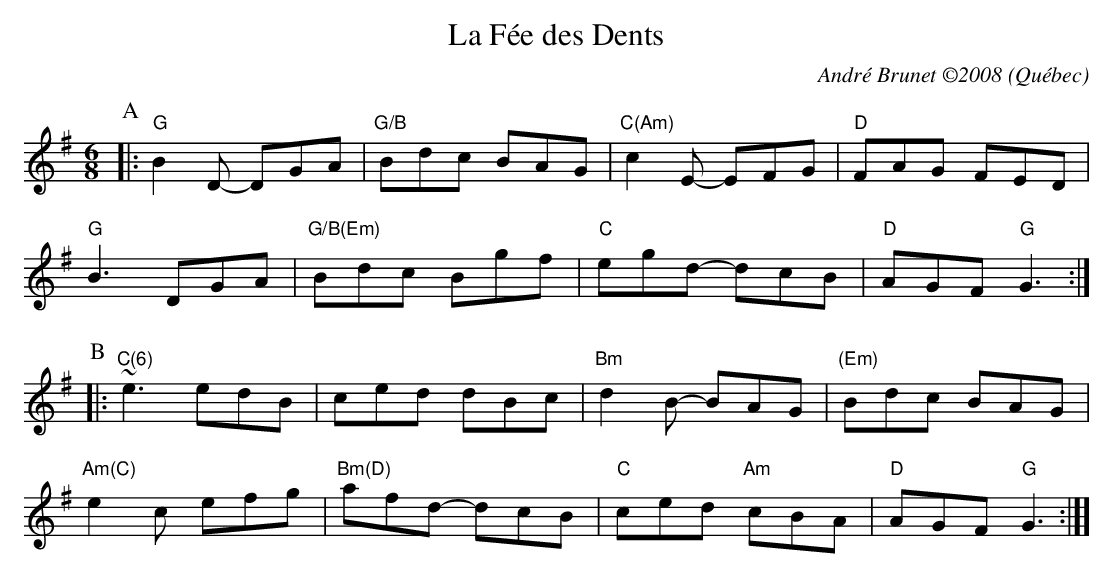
X:1
T:La Fée des Dents
C:André Brunet ©2008
O:Québec
M:6/8
L:1/8
K:Gmaj
P:A
|: "G"B2D- DGA | "G/B" Bdc BAG | "C(Am)" c2 E- EFG | "D" FAG FED |
"G" B3 DGA | "G/B(Em)" Bdc Bgf | "C"egd- dcB| "D"AGF "G"G3 :|]
P:B
|: "C(6)"  ~e3 edB|ced dBc| "Bm" d2 B- BAG| "(Em)"Bdc BAG |
"Am(C)"e2c efg | "Bm(D)"afd- dcB | "C"ced "Am"cBA| "D"AGF "G"G3 :|]]
